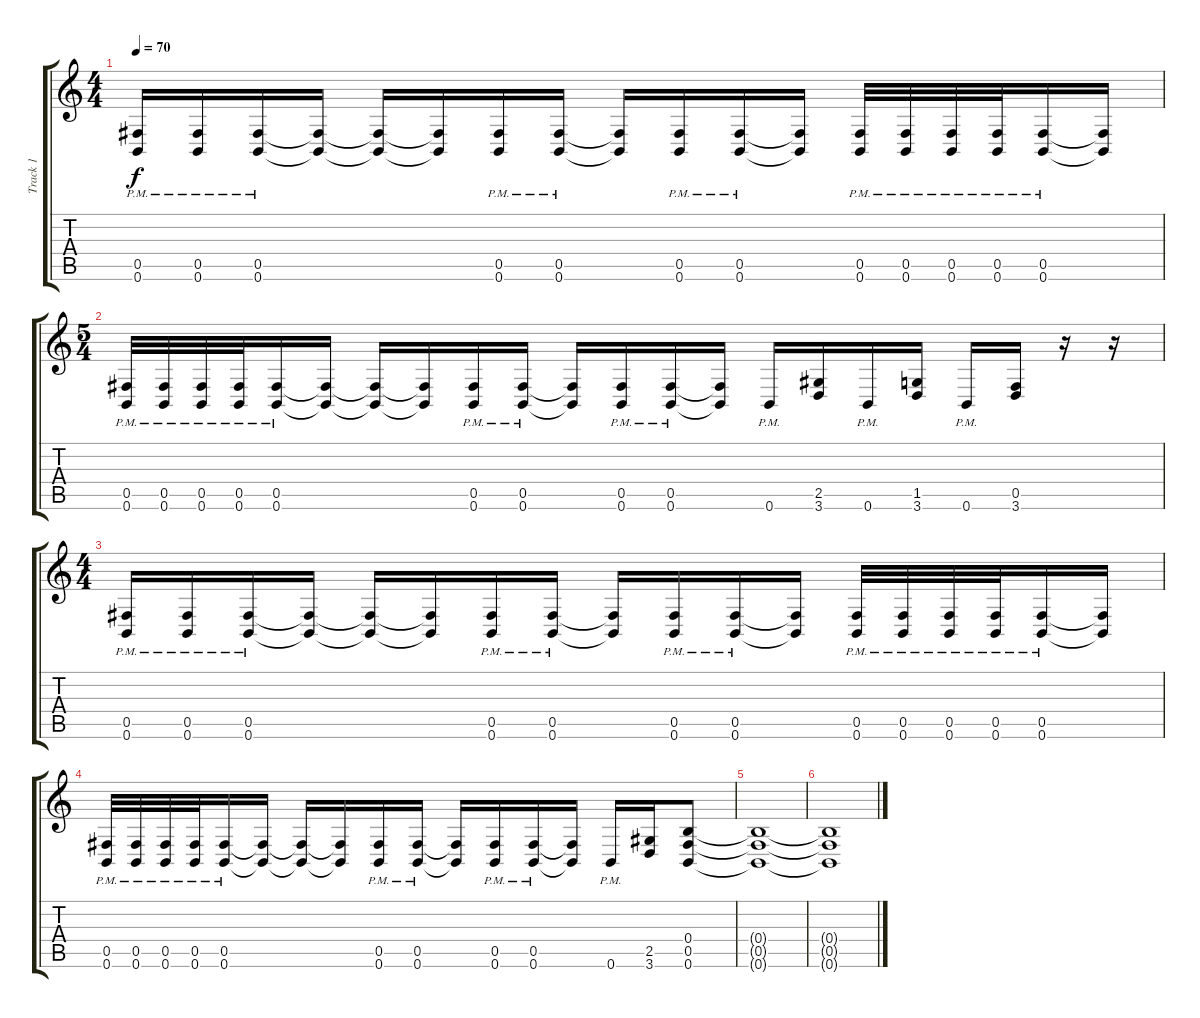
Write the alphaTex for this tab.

\track ("Track 1" "Track 1") {instrument distortionguitar}
\staff {score tabs}
\tuning (Db4 Ab3 E3 B2 Gb2 B1) {hide}
\ts (4 4)
\tempo 70
\clef g2
\ks c
(0.5{pm} 0.6{pm}).16{dy f} (0.5{pm} 0.6{pm}).16 (0.5{pm} 0.6{pm}).16 (0.5{t} 0.6{t}).16 (0.5{t} 0.6{t}).16 (0.5{t} 0.6{t}).16 (0.5{pm} 0.6{pm}).16 (0.5{pm} 0.6{pm}).16 (0.5{t} 0.6{t}).16 (0.5{pm} 0.6{pm}).16 (0.5{pm} 0.6{pm}).16 (0.5{t} 0.6{t}).16 (0.5{pm} 0.6{pm}).32 (0.5{pm} 0.6{pm}).32 (0.5{pm} 0.6{pm}).32 (0.5{pm} 0.6{pm}).32 (0.5{pm} 0.6{pm}).16 (0.5{t} 0.6{t}).16 |
\ts (5 4)
(0.5{pm} 0.6{pm}).32 (0.5{pm} 0.6{pm}).32 (0.5{pm} 0.6{pm}).32 (0.5{pm} 0.6{pm}).32 (0.5{pm} 0.6{pm}).16 (0.5{t} 0.6{t}).16 (0.5{t} 0.6{t}).16 (0.5{t} 0.6{t}).16 (0.5{pm} 0.6{pm}).16 (0.5{pm} 0.6{pm}).16 (0.5{t} 0.6{t}).16 (0.5{pm} 0.6{pm}).16 (0.5{pm} 0.6{pm}).16 (0.5{t} 0.6{t}).16 0.6{pm}.16 (2.5 3.6).16 0.6{pm}.16 (1.5 3.6).16 0.6{pm}.16 (0.5 3.6).16 r.16 r.16 |
\ts (4 4)
(0.5{pm} 0.6{pm}).16 (0.5{pm} 0.6{pm}).16 (0.5{pm} 0.6{pm}).16 (0.5{t} 0.6{t}).16 (0.5{t} 0.6{t}).16 (0.5{t} 0.6{t}).16 (0.5{pm} 0.6{pm}).16 (0.5{pm} 0.6{pm}).16 (0.5{t} 0.6{t}).16 (0.5{pm} 0.6{pm}).16 (0.5{pm} 0.6{pm}).16 (0.5{t} 0.6{t}).16 (0.5{pm} 0.6{pm}).32 (0.5{pm} 0.6{pm}).32 (0.5{pm} 0.6{pm}).32 (0.5{pm} 0.6{pm}).32 (0.5{pm} 0.6{pm}).16 (0.5{t} 0.6{t}).16 |
(0.5{pm} 0.6{pm}).32 (0.5{pm} 0.6{pm}).32 (0.5{pm} 0.6{pm}).32 (0.5{pm} 0.6{pm}).32 (0.5{pm} 0.6{pm}).16 (0.5{t} 0.6{t}).16 (0.5{t} 0.6{t}).16 (0.5{t} 0.6{t}).16 (0.5{pm} 0.6{pm}).16 (0.5{pm} 0.6{pm}).16 (0.5{t} 0.6{t}).16 (0.5{pm} 0.6{pm}).16 (0.5{pm} 0.6{pm}).16 (0.5{t} 0.6{t}).16 0.6{pm}.16 (2.5 3.6).16 (0.4 0.5 0.6).8 |
(0.4{t} 0.5{t} 0.6{t}).1 |
(0.4{t} 0.5{t} 0.6{t}).1
